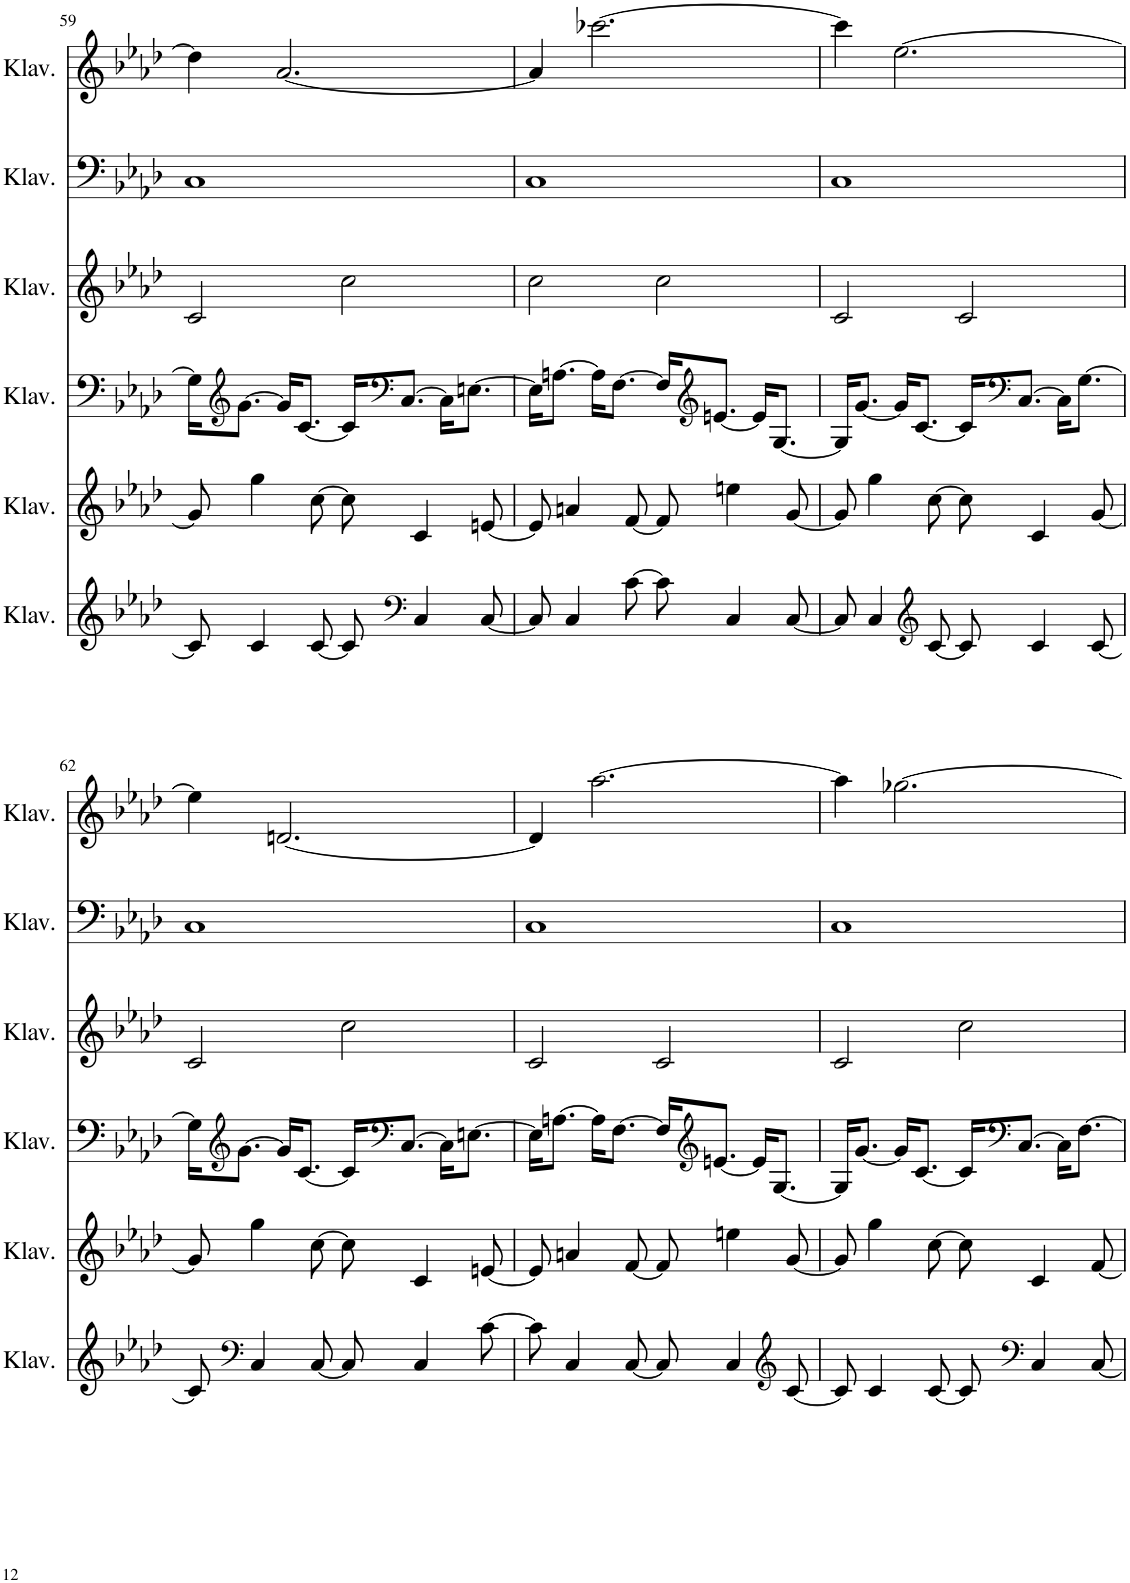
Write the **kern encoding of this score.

**kern	**kern	**kern	**kern	**kern	**kern
*part6	*part5	*part4	*part3	*part2	*part1
*staff6	*staff5	*staff4	*staff3	*staff2	*staff1
*I"Klavier	*I"Klavier	*I"Klavier	*I"Klavier	*I"Klavier	*I"Klavier
*I'Klav.	*I'Klav.	*I'Klav.	*I'Klav.	*I'Klav.	*I'Klav.
!!LO:PB:g=z
*clefG2	*clefG2	*clefF4	*clefG2	*clefF4	*clefG2
*k[b-e-a-d-]	*k[b-e-a-d-]	*k[b-e-a-d-]	*k[b-e-a-d-]	*k[b-e-a-d-]	*k[b-e-a-d-]
*M4/4	*M4/4	*M4/4	*M4/4	*M4/4	*M4/4
=59	=59	=59	=59	=59	=59
8c/]	8g/]	16G\KL]	2c/	1C	4dd\]
*	*	*clefG2	*	*	*
.	.	[8.g\J	.	.	.
4c/	4gg\	.	.	.	.
.	.	16g/KL]	.	.	[2.a-/
.	.	[8.c/J	.	.	.
[8c/	[8cc\	.	.	.	.
8c/]	8cc\]	16c/KL]	2cc\	.	.
*	*	*clefF4	*	*	*
.	.	[8.C/J	.	.	.
*clefF4	*	*	*	*	*
4C/	4c/	.	.	.	.
.	.	16C\KL]	.	.	.
.	.	[8.En\J	.	.	.
[8C/	[8en/	.	.	.	.
=60	=60	=60	=60	=60	=60
8C/]	8e/]	16E\KL]	2cc\	1C	4a-/]
.	.	[8.An\J	.	.	.
4C/	4an/	.	.	.	.
.	.	16A\KL]	.	.	[2.ccc-X\
.	.	[8.F\J	.	.	.
[8c\	[8f/	.	.	.	.
8c\]	8f/]	16F/KL]	2cc\	.	.
*	*	*clefG2	*	*	*
.	.	[8.en/J	.	.	.
4C/	4een\	.	.	.	.
.	.	16e/KL]	.	.	.
.	.	[8.G/J	.	.	.
[8C/	[8g/	.	.	.	.
=61	=61	=61	=61	=61	=61
8C/]	8g/]	16G/KL]	2c/	1C	4ccc-\]
.	.	[8.g/J	.	.	.
4C/	4gg\	.	.	.	.
.	.	16g/KL]	.	.	[2.ee-\
.	.	[8.c/J	.	.	.
*clefG2	*	*	*	*	*
[8c/	[8cc\	.	.	.	.
8c/]	8cc\]	16c/KL]	2c/	.	.
*	*	*clefF4	*	*	*
.	.	[8.C/J	.	.	.
4c/	4c/	.	.	.	.
.	.	16C\KL]	.	.	.
.	.	[8.G\J	.	.	.
[8c/	[8g/	.	.	.	.
!!LO:LB:g=z
=62	=62	=62	=62	=62	=62
8c/]	8g/]	16G\KL]	2c/	1C	4ee-\]
*	*	*clefG2	*	*	*
.	.	[8.g\J	.	.	.
*clefF4	*	*	*	*	*
4C/	4gg\	.	.	.	.
.	.	16g/KL]	.	.	[2.dn/
.	.	[8.c/J	.	.	.
[8C/	[8cc\	.	.	.	.
8C/]	8cc\]	16c/KL]	2cc\	.	.
*	*	*clefF4	*	*	*
.	.	[8.C/J	.	.	.
4C/	4c/	.	.	.	.
.	.	16C\KL]	.	.	.
.	.	[8.En\J	.	.	.
[8c\	[8en/	.	.	.	.
=63	=63	=63	=63	=63	=63
8c\]	8e/]	16E\KL]	2c/	1C	4d/]
.	.	[8.An\J	.	.	.
4C/	4an/	.	.	.	.
.	.	16A\KL]	.	.	[2.aa-\
.	.	[8.F\J	.	.	.
[8C/	[8f/	.	.	.	.
8C/]	8f/]	16F/KL]	2c/	.	.
*	*	*clefG2	*	*	*
.	.	[8.en/J	.	.	.
4C/	4een\	.	.	.	.
.	.	16e/KL]	.	.	.
.	.	[8.G/J	.	.	.
*clefG2	*	*	*	*	*
[8c/	[8g/	.	.	.	.
=64	=64	=64	=64	=64	=64
8c/]	8g/]	16G/KL]	2c/	1C	4aa-\]
.	.	[8.g/J	.	.	.
4c/	4gg\	.	.	.	.
.	.	16g/KL]	.	.	[2.gg-X\
.	.	[8.c/J	.	.	.
[8c/	[8cc\	.	.	.	.
8c/]	8cc\]	16c/KL]	2cc\	.	.
*	*	*clefF4	*	*	*
.	.	[8.C/J	.	.	.
*clefF4	*	*	*	*	*
4C/	4c/	.	.	.	.
.	.	16C\KL]	.	.	.
.	.	[8.F\J	.	.	.
[8C/	[8f/	.	.	.	.
=	=	=	=	=	=
*-	*-	*-	*-	*-	*-
